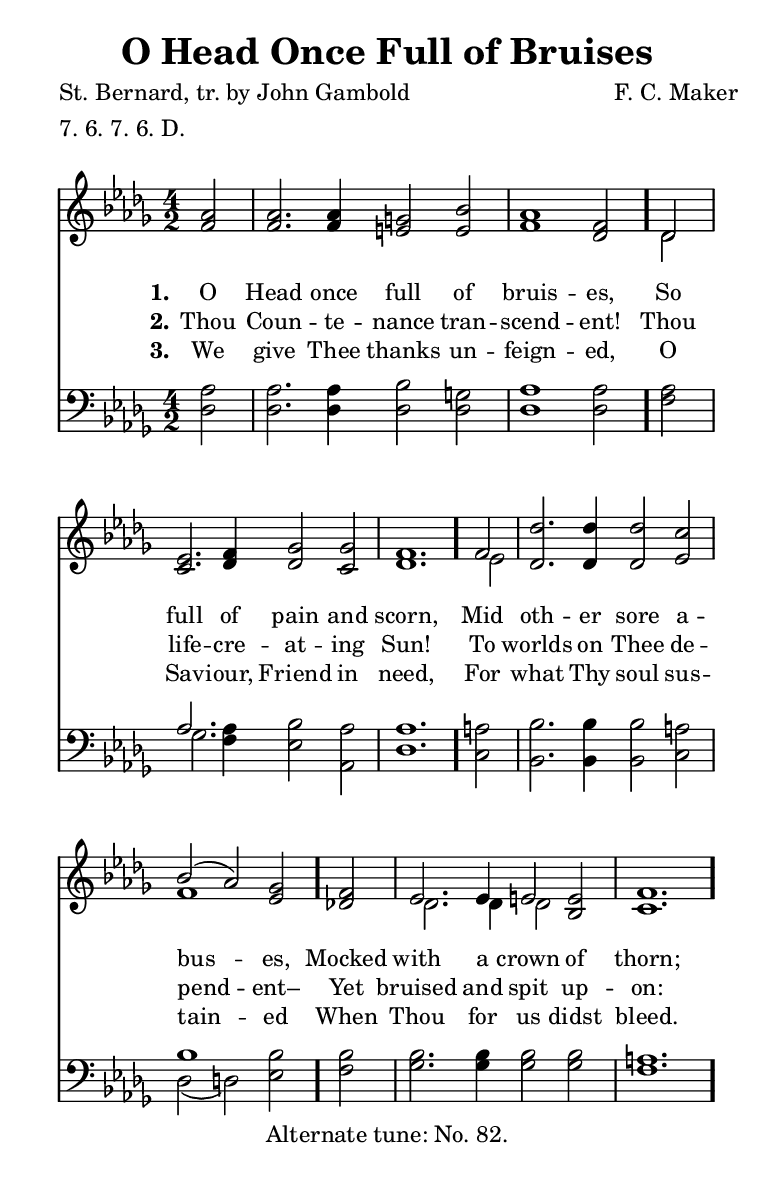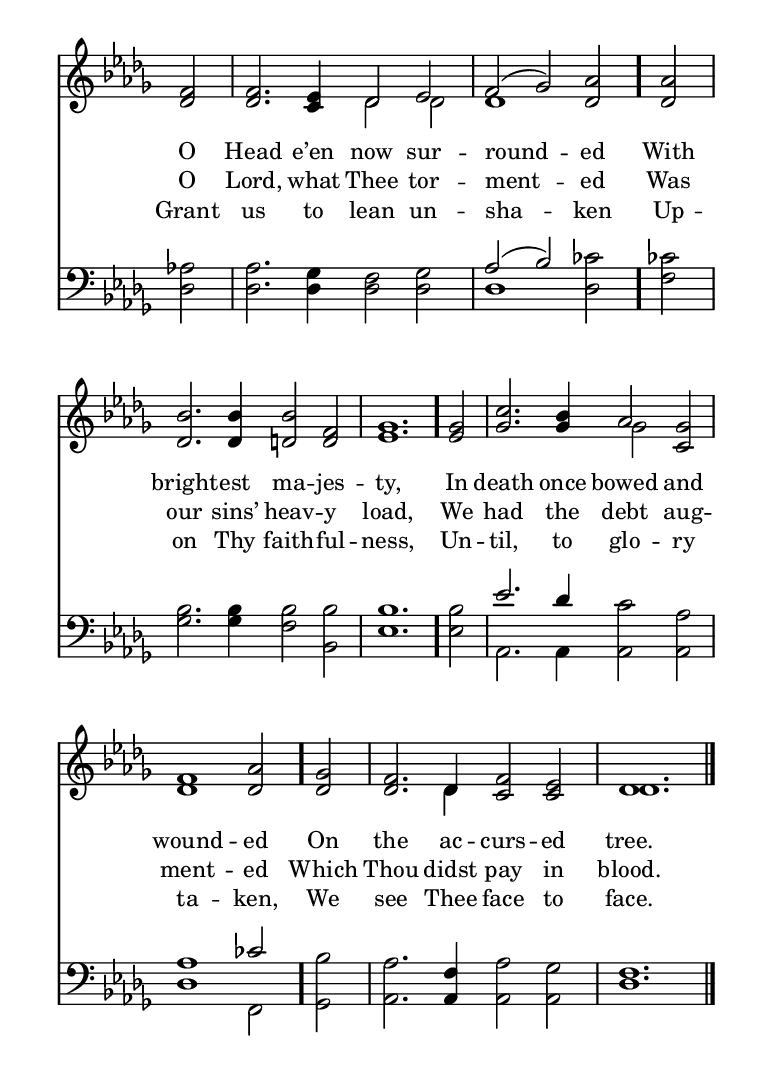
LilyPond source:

\include "common/global.ily"
\paper {
  \include "common/paper.ily"
  oddFooterMarkup = \markup { \fill-line { \on-the-fly \first-page "Alternate tune: No. 82." } }
}

\header{
  hymnnumber = "181"
  title = "O Head Once Full of Bruises"
  tunename = "St. Christopher"
  meter = "7. 6. 7. 6. D."
  poet = "St. Bernard, tr. by John Gambold"
  composer = "F. C. Maker"
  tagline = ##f
}

global = {
  \include "common/overrides.ily"
  \override Staff.TimeSignature.style = #'numbered
  \time 4/2
  \override Score.MetronomeMark.transparent = ##t % hide all fermata changes too
  \tempo 2=80
  \key des \major
  \partial 2
  \autoBeamOff
}

notesSoprano = {
\global
\relative c'' {

  aes2 | aes2. aes4 g2 bes | aes1 f2
  des2 | ees2. f4 ges2 ges | f1.
  f2 | des'2. des4 des2 c | bes( aes) ges
  f2 | ees2. ees4 e2 e | f1.
  f2 | f2. ees4 des2 ees | f( ges) aes
  aes2 | bes2. bes4 bes2 f | ges1.
  ges2 | c2. bes4 aes2 ges | f1 aes2
  ges2 | f2. des4 f2 ees | des1.

  \bar "|."

}
}

notesAlto = {
\global
\relative e' {

  f2 | f2. f4 e2 e | f1 des2
  des2 | c2. des4 des2 c | des1.
  ees2 | des2. des4 des2 ees | f1 ees2
  des!2 | des2. des4 des2 bes | c1.
  des2 | des2. c4 des2 des | des1 des2
  des2 | des2. des4 d2 d | ees1.
  ees2 | ges2. ges4 ges2 c, | des1 des2
  des2 | des2. des4 c2 c | des1.

}
}

notesTenor = {
\global
\relative a {

  aes2 | aes2. aes4 bes2 g | aes1 aes2
  aes2 | aes2. aes4 bes2 aes | aes1.
  a2 | bes2. bes4 bes2 a | bes1 bes2
  bes2 | bes2. bes4 bes2 bes | a1.
  aes!2 | aes2. ges4 f2 ges | aes( bes) ces
  ces!2 | bes2. bes4 bes2 bes | bes1.
  bes2 | ees2. des4 c2 aes | aes1 ces2
  bes2 | aes2. f4 aes2 ges | f1.

}
}

notesBass = {
\global
\relative f {

  des2 | des2. des4 des2 des | des1 des2
  f2 | ges2. f4 ees2 aes, | des1.
  c2 | bes2. bes4 bes2 c | des( d) ees
  f2 | ges2. ges4 ges2 ges | f1.
  des2 | des2. des4 des2 des | des1 des2
  f2 | ges2. ges4 f2 bes,2 | ees1.
  ees2 | aes,2. aes4 aes2 aes | des1 f,2
  ges2 | aes2. aes4 aes2 aes | des1.

}
}

wordsA = \lyricmode {
\set stanza = "1."

O Head once full of bruis -- es, \bar "."
So full of pain and scorn, \bar "."
Mid oth -- er sore a -- bus -- es, \bar "."
Mocked with a crown of thorn; \bar "."
O Head e’en now sur -- round -- ed \bar "."
With bright -- est ma -- jes -- ty, \bar "."
In death once bowed and wound -- ed \bar "."
On the ac -- curs -- ed tree. \bar "." % XXX blue book puts full stop here but the sentence hasn't ended

}

wordsB = \lyricmode {
\set stanza = "2."

Thou Coun -- te -- nance tran -- scend -- ent!
Thou life -- cre -- at -- ing Sun!
To worlds on Thee de -- pend -- ent–
Yet bruised and spit up -- on:
O Lord, what Thee tor -- ment -- ed
Was our sins’ heav -- y load,
We had the debt aug -- ment -- ed
Which Thou didst pay in blood.

}

wordsC = \lyricmode {
\set stanza = "3."

We give Thee thanks un -- feign -- ed,
O Sav -- iour, Friend in need,
For what Thy soul sus -- tain -- ed
When Thou for us didst bleed.
Grant us to lean un -- sha -- ken
Up -- on Thy faith -- ful -- ness,
Un -- til, to glo -- ry ta -- ken,
We see Thee face to face.

}

\score {
  \context ChoirStaff <<
    \context Staff = upper <<
      \set Staff.autoBeaming = ##f
      \set ChoirStaff.systemStartDelimiter = #'SystemStartBar
      \set ChoirStaff.printPartCombineTexts = ##f
      \partcombine #'(2 . 9) \notesSoprano \notesAlto
      \context NullVoice = sopranos { \voiceOne << \notesSoprano >> }
      \context Lyrics = one   \lyricsto sopranos \wordsA
      \context Lyrics = two   \lyricsto sopranos \wordsB
      \context Lyrics = three \lyricsto sopranos \wordsC
    >>
    \context Staff = men <<
      \set Staff.autoBeaming = ##f
      \clef bass
      \set ChoirStaff.printPartCombineTexts = ##f
      \partcombine #'(2 . 9) \notesTenor \notesBass
    >>
  >>
  \layout {
    \include "common/layout.ily"
  }
  \midi{
    \include "common/midi.ily"
  }
}

\version "2.19.49"  % necessary for upgrading to future LilyPond versions.

% vi:set et ts=2 sw=2 ai nocindent syntax=lilypond:
